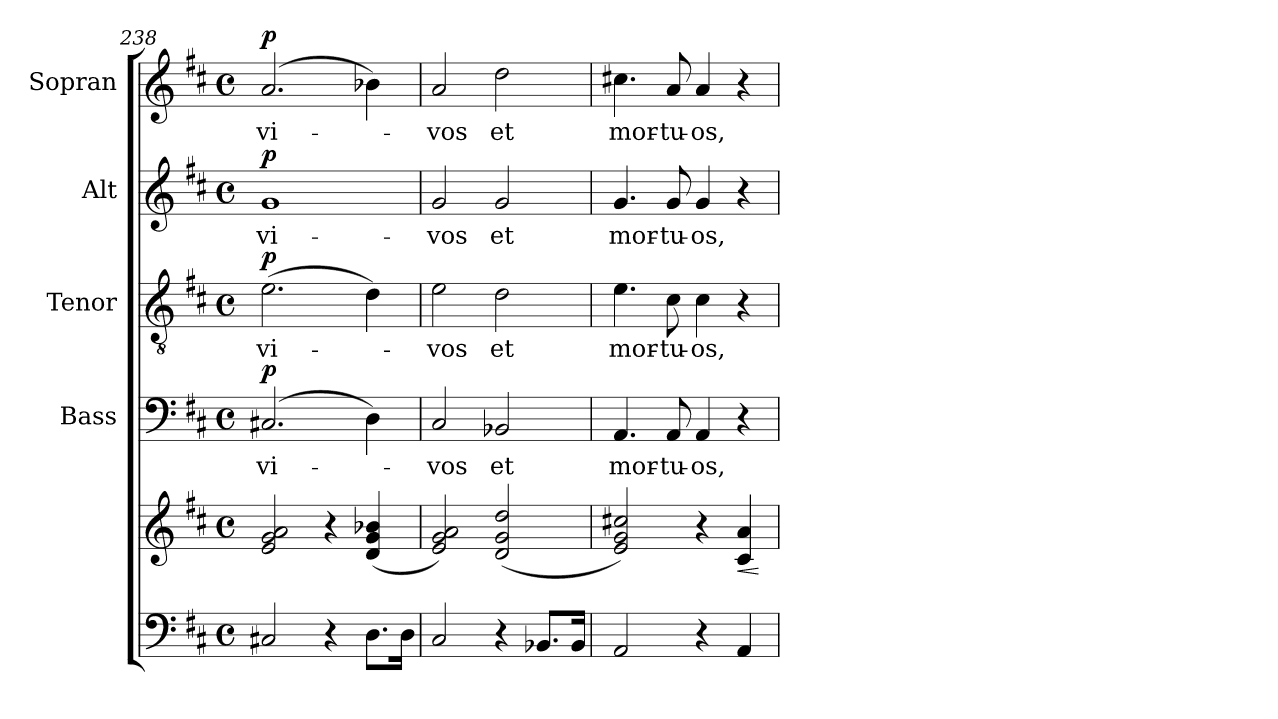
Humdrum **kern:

**kern	**kern	**dynam	**kern	**text	**dynam	**kern	**text	**dynam	**kern	**text	**dynam	**kern	**text	**dynam
*part5	*part5	*part5	*part4	*part4	*part4	*part3	*part3	*part3	*part2	*part2	*part2	*part1	*part1	*part1
*staff6	*staff5	*staff5/6	*staff4	*staff4	*staff4	*staff3	*staff3	*staff3	*staff2	*staff2	*staff2	*staff1	*staff1	*staff1
*	*	*	*I"Bass	*	*	*I"Tenor	*	*	*I"Alt	*	*	*I"Sopran	*	*
*	*	*	*I'B.	*	*	*I'T.	*	*	*I'A.	*	*	*I'S.	*	*
!!LO:LB:g=z
*clefF4	*clefG2	*	*clefF4	*	*	*clefGv2	*	*	*clefG2	*	*	*clefG2	*	*
*k[f#c#]	*k[f#c#]	*	*k[f#c#]	*	*	*k[f#c#]	*	*	*k[f#c#]	*	*	*k[f#c#]	*	*
*D:	*D:	*	*D:	*	*	*D:	*	*	*D:	*	*	*D:	*	*
*M4/4	*M4/4	*	*M4/4	*	*	*M4/4	*	*	*M4/4	*	*	*M4/4	*	*
*met(c)	*met(c)	*	*met(c)	*	*	*met(c)	*	*	*met(c)	*	*	*met(c)	*	*
=238	=238	=238	=238	=238	=238	=238	=238	=238	=238	=238	=238	=238	=238	=238
!	!	!	!	!LO:LY:b	!LO:DY:a	!	!LO:LY:b	!LO:DY:a	!	!LO:LY:b	!LO:DY:a	!	!LO:LY:b	!LO:DY:a
2C#X/	2e/ 2g/ 2a/	.	(2.C#X/	vi-	p	(>2.e\	vi-	p	1g	vi-	p	(2.a/	vi-	p
4r	4r	.	.	.	.	.	.	.	.	.	.	.	.	.
8.D\L	(4d/ 4g/ 4b-X/	.	4D\)	.	.	4d\)	.	.	.	.	.	4b-X\)	.	.
16D\Jk	.	.	.	.	.	.	.	.	.	.	.	.	.	.
=239	=239	=239	=239	=239	=239	=239	=239	=239	=239	=239	=239	=239	=239	=239
!	!	!	!	!LO:LY:b	!	!	!LO:LY:b	!	!	!LO:LY:b	!	!	!LO:LY:b	!
2C#/	2e/ 2g/ 2a/)	.	2C#/	-vos	.	2e\	-vos	.	2g/	-vos	.	2a/	-vos	.
!	!	!	!	!LO:LY:b	!	!	!LO:LY:b	!	!	!LO:LY:b	!	!	!LO:LY:b	!
4r	(2d/ 2g/ 2dd/	.	2BB-X/	et	.	2d\	et	.	2g/	et	.	2dd\	et	.
8.BB-X/L	.	.	.	.	.	.	.	.	.	.	.	.	.	.
16BB-/Jk	.	.	.	.	.	.	.	.	.	.	.	.	.	.
=240	=240	=240	=240	=240	=240	=240	=240	=240	=240	=240	=240	=240	=240	=240
!	!	!	!	!LO:LY:b	!	!	!LO:LY:b	!	!	!LO:LY:b	!	!	!LO:LY:b	!
2AA/	2e/ 2g/ 2cc#X/)	.	4.AA/	mor-	.	4.e\	mor-	.	4.g/	mor-	.	4.cc#X\	mor-	.
!	!	!	!	!LO:LY:b	!	!	!LO:LY:b	!	!	!LO:LY:b	!	!	!LO:LY:b	!
.	.	.	8AA/	-tu-	.	8c#\	-tu-	.	8g/	-tu-	.	8a/	-tu-	.
!	!	!	!	!LO:LY:b	!	!	!LO:LY:b	!	!	!LO:LY:b	!	!	!LO:LY:b	!
4r	4r	.	4AA/	-os,	.	4c#\	-os,	.	4g/	-os,	.	4a/	-os,	.
!	!	!LO:HP:b	!	!	!	!	!	!	!	!	!	!	!	!
4AA/	4c#/ 4a/	<	4r	.	.	4r	.	.	4r	.	.	4r	.	.
.	.	[	.	.	.	.	.	.	.	.	.	.	.	.
=	=	=	=	=	=	=	=	=	=	=	=	=	=	=
*-	*-	*-	*-	*-	*-	*-	*-	*-	*-	*-	*-	*-	*-	*-
